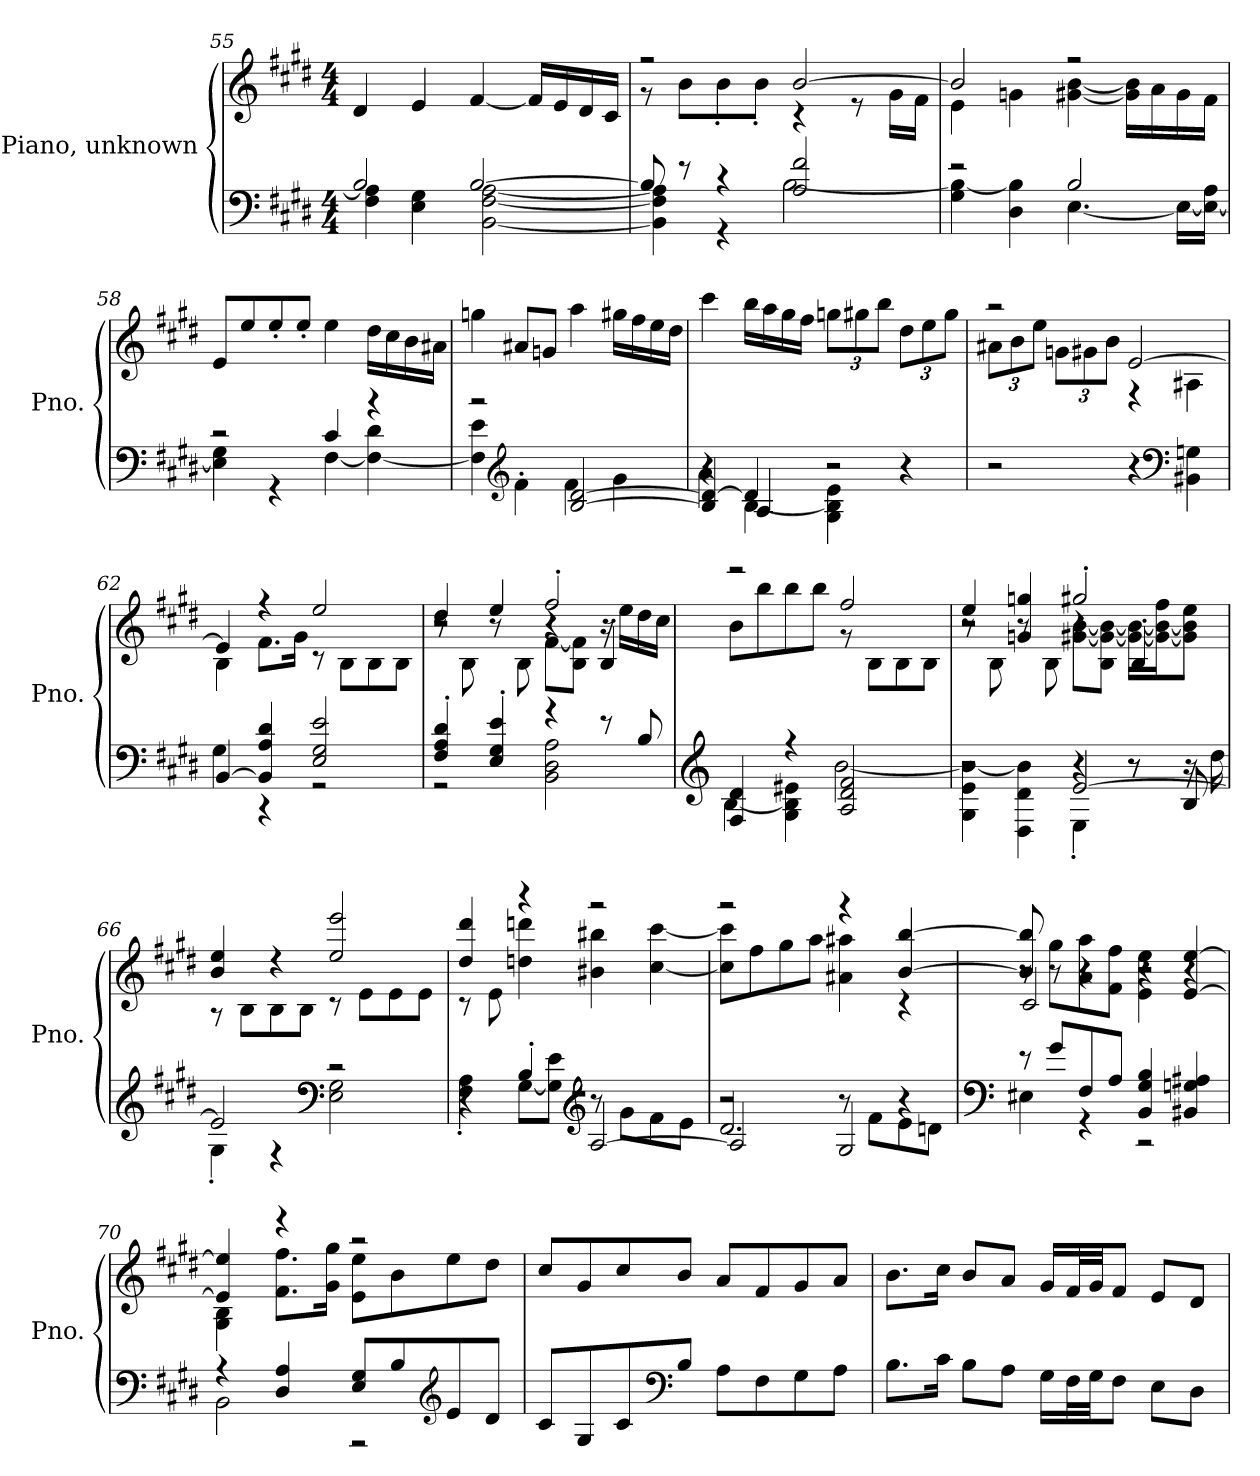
**kern	**kern
*part1	*part1
*staff2	*staff1
*I"Piano, unknown	*
*I'Pno.	*
*clefF4	*clefG2
*k[f#c#g#d#]	*k[f#c#g#d#]
*M4/4	*M4/4
=55	=55
*^	*
2B/]	4F#\ 4A\	4d#/
.	4E\ 4G#\	4e/
[2B/	[2BB\ [2F#\ [2A\	[4f#/
.	.	16f#/LL]
.	.	16e/
.	.	16d#/
.	.	16c#/JJ
=56	=56	=56
*	*	*^
8B/]	4BB\] 4F#\] 4A\]	2r	8r
8r	.	.	8b\L
4r	4r	.	8b'\
.	.	.	8b'\J
2A/ 2f#/	[2B\	[2b/	4r
.	.	.	8r
.	.	.	16g#\LL
.	.	.	16f#\JJ
!!LO:LB:g=z	!!
=57	=57	=57	=57
2r	4G#\ 4B\_	2b/]	4e\
.	4D#\ 4B\]	.	4gn\
2B/	[4.E\	2r	[4g#X\ [4b\
.	.	.	16g#\] 16b\]LL
.	.	.	16a\
.	16E\LL_	.	16g#\
.	16E\_ 16A\JJ	.	16f#\JJ
*	*	*v	*v
=58	=58	=58
2r	4E\] 4G#\	8e/L
.	.	8ee/
.	4r	8ee'/
.	.	8ee'/J
4c#/	[4F#\	4ee\
4r	4F#\_ 4d#\	16dd#\LL
.	.	16cc#\
.	.	16b\
.	.	16a#X\JJ
=59	=59	=59
2r	4F#\] 4e\	4ggn\
*clefG2	*	*
.	4f#'\	8a#X/L
.	.	8gn/J
[2B/ [2d#/	4f#\	4aa\
.	4g#\	16gg#X\LL
.	.	16ff#\
.	.	16ee\
.	.	16dd#\JJ
!!LO:LB:g=z
=60	=60	=60
*	*^	*
4B/] 4d#/_	4a\	4r	4ccc#\
4d#/]	[4B\	4A/	16bb\LL
.	.	.	16aa\
.	.	.	16gg#\
.	.	.	16ff#\JJ
*	*	*	*Xbrackettup
2r	4G#\ 4B\] 4e\	2r	12ggn\L
.	.	.	12gg#X\
.	.	.	12bb\J
.	4r	.	12dd#\L
.	.	.	12ee\
.	.	.	12gg#\J
*v	*v	*v	*
=61	=61
*	*^
2r	2r	12a#X\L
.	.	12b\
.	.	12ee\J
.	.	12gn\L
.	.	12g#X\
.	.	12b\J
4r	[2e/	4r
*clefF4	*	*
4BB#X\ 4Gn\	.	4A#X\
=62	=62	=62
*^	*	*
[4BB/	4G#\	4e/]	4B\
4BB/] 4A/ 4d#/	4r	4r	8.f#\L
.	.	.	16g#\Jk
2E/ 2G#/ 2e/	2r	2ee/	8r
.	.	.	8B\L
.	.	.	8B\
.	.	.	8B\J
!!LO:LB:g=z
=63	=63	=63	=63
*	*	*	*^
4F#/' 4A/' 4d#/'	2r	4dd#/	8r	2r
.	.	.	8B\	.
4E/' 4G#/' 4e/'	.	4ee/	8r	.
.	.	.	8B\	.
4r	2BB\ 2D#\ 2A\	2ff#'/	[8f#\L	4r
.	.	.	8B\ 8f#\]J	.
8r	.	.	16r	4B'/
.	.	.	16ee\LL	.
8B/	.	.	16dd#\	.
.	.	.	16cc#\JJ	.
*	*	*v	*v	*v
=64	=64	=64
*clefG2	*	*
*	*	*^
4F#/ 4d#/	[4B\	2r	8b\L
.	.	.	8bb\
4r	4G#\ 4B\] 4e#X\	.	8bb\
.	.	.	8bb\J
2A/ 2d#/ 2f#/	[2b\	2ff#/	8r
.	.	.	8B\L
.	.	.	8B\
.	.	.	8B\J
=65	=65	=65	=65
*	*^	*	*^
2r	4G#\ 4e\ 4b\_	2r	4ee/	8r	2r
.	.	.	.	8B\	.
.	4D#\ 4d#\ 4b\]	.	4gn/ 4ggn/	8r	.
.	.	.	.	8B\	.
[2e/	4E'\	4r	2gg#X'/	[8g#X\ [8b\L	4r
.	.	.	.	8B\ 8g#\_ 8b\_J	.
.	8r	8r	.	16g#\_ 16b\_LL	4B'/
.	.	.	.	16g#\_ 16b\_ 16ff#\J	.
.	16r	8B/	.	8g#\] 8b\] 8ee\J	.
.	16dd#\	.	.	.	.
*	*v	*v	*	*	*
*	*	*	*v	*v
!!LO:LB:g=z
=66	=66	=66	=66
2e/]	4G#'\	4b/ 4ee/	8r
.	.	.	8B\L
.	4r	4r	8B\
.	.	.	8B\J
*clefF4	*	*	*
2r	2E\ 2G#\	2ee/ 2eee/	8r
.	.	.	8e\L
.	.	.	8e\
.	.	.	8e\J
=67	=67	=67	=67
*	*^	*	*
1r	4F#\' 4A\'	4r	4dd#/ 4ddd#/	8r
.	.	.	.	8e\
.	[8G#\L	4B'/	4r	4ddn\ 4dddn\
.	8G#\] 8e\J	.	.	.
*clefG2	*	*	*	*
.	8r	[2A/	2r	4b#X\ 4bb#X\
.	8g#\L	.	.	.
.	8f#\	.	.	[4cc#\ [4ccc#\
.	8e\J	.	.	.
=68	=68	=68	=68	=68
2.d#/	2r	2A/]	2r	8cc#\] 8ccc#\]L
.	.	.	.	8ff#\
.	.	.	.	8gg#\
.	.	.	.	8aa\J
.	8r	2G#/	4r	4a#X\ 4aa#X\
.	8f#\L	.	.	.
4r	8e\	.	[4b/ [4bb/	4r
.	8dn\J	.	.	.
*v	*v	*v	*	*
*	*v	*v
!!LO:LB:g=z
=69	=69
*clefF4	*
*^	*^
*	*	*	*^
8r	4E#X\	8b/] 8bb/]	8r	2c#/
8g#/L	.	8r	8gg#\L	.
8F#/	4r	4r	8a\ 8aa\	.
8A/J	.	.	8f#\ 8ff#\J	.
4BB/ 4G#/ 4B/	2r	4r	4e\ 4ee\	2r
4BB#X/ 4Gn/ 4A#X/	.	[4e/ [4ee/	4r	.
*	*	*	*v	*v
=70	=70	=70	=70
4r	2BB\	4e/] 4ee/]	4G#\ 4B\
4D#/ 4A/	.	4r	8.f#\ 8.ff#\L
.	.	.	16g#\ 16gg#\Jk
8E/ 8G#/L	2r	2r	8e\ 8ee\L
8B/	.	.	8b\
*clefG2	*	*	*
8e/	.	.	8ee\
8d#/J	.	.	8dd#\J
*v	*v	*	*
*	*v	*v
=71	=71
8c#/L	8cc#/L
8G#/	8g#/
8c#/	8cc#/
*clefF4	*
8B/J	8b/J
8A\L	8a/L
8F#\	8f#/
8G#\	8g#/
8A\J	8a/J
=72	=72
8.B\L	8.b\L
16c#\Jk	16cc#\Jk
8B\L	8b/L
8A\J	8a/J
16G#\LL	16g#/LL
32F#\L	32f#/L
32G#\JJ	32g#/JJ
8F#\J	8f#/J
8E\L	8e/L
8D#\J	8d#/J
=	=
*-	*-
